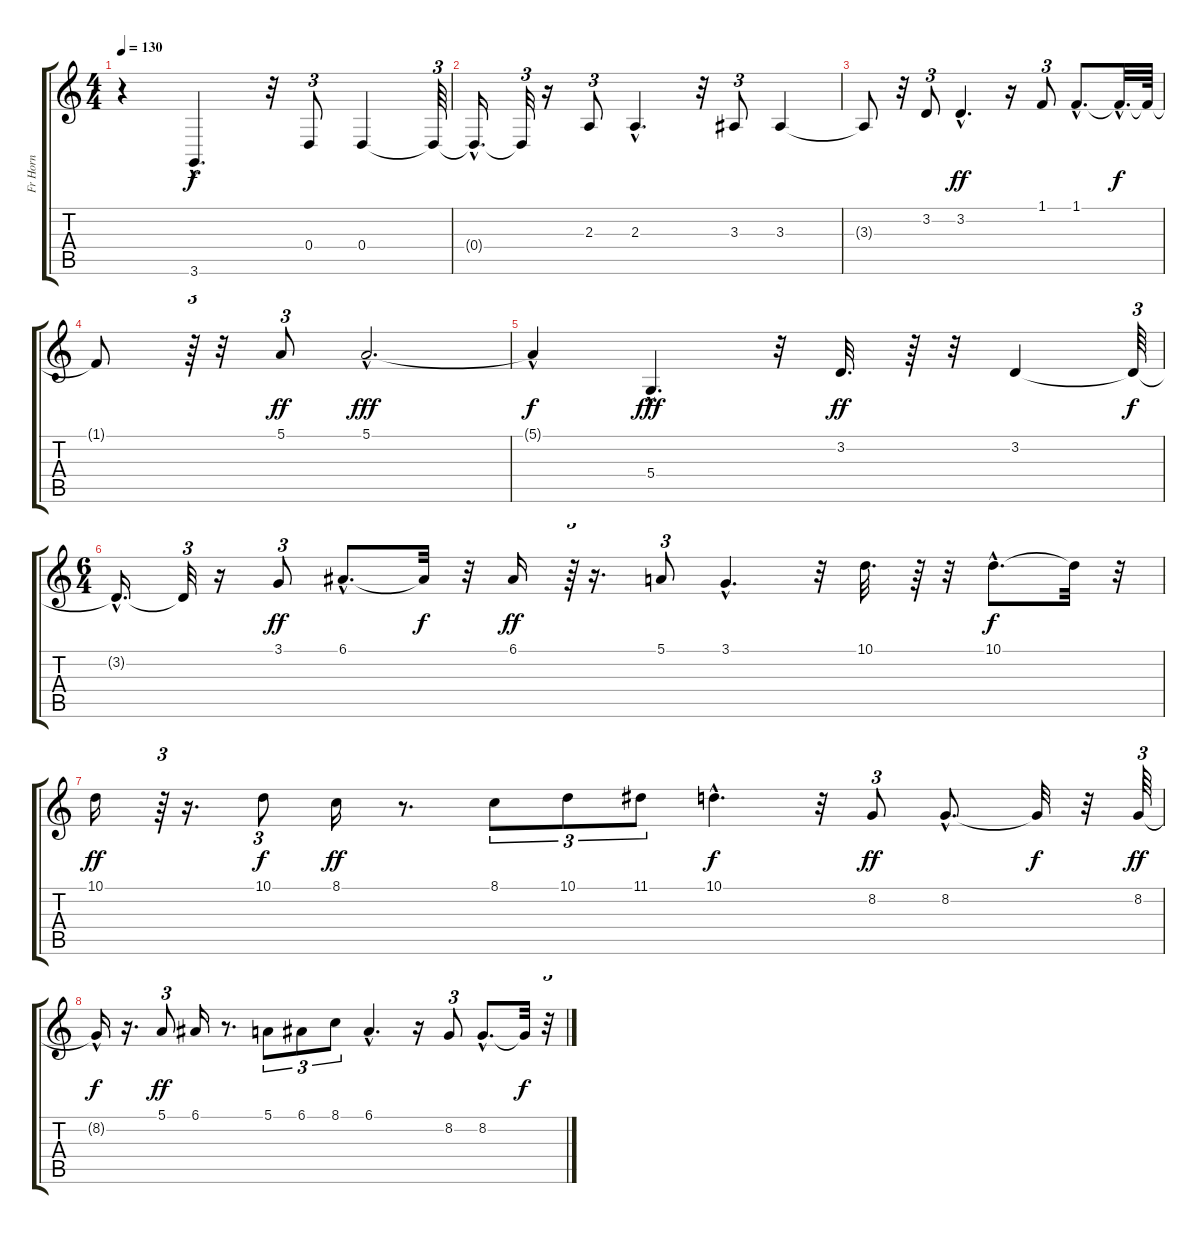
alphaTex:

\track ("Fr Horn" "Fr Horn") {instrument frenchhorn}
\staff {score tabs}
\tuning (E4 B3 G3 D3 A2 E2) {hide}
\ts (4 4)
\tempo 130
\clef g2
\ks c
r.4{dy f instrument frenchhorn} 3.6{hac}.4{d} r.32 0.4.8{tu (3 2)} 0.4.4 0.4{t}.64{tu (3 2)} |
0.4{hac t}.16{d} 0.4{t}.32{tu (3 2)} r.16 2.3.8{tu (3 2)} 2.3{hac}.4{d} r.32 3.3.8{tu (3 2)} 3.3.4 |
3.3{t}.8 r.32 3.2.8{tu (3 2)} 3.2{hac}.4{d dy ff} r.16 1.1.8{tu (3 2)} 1.1{hac}.8{d} 1.1{hac t}.32{d dy f} 1.1{t}.64 |
1.1{t}.8 r.64{tu (3 2)} r.32 5.1.8{tu (3 2) dy ff} 5.1{hac}.2{d dy fff volume 12} |
5.1{hac t}.4{dy f} 5.4{hac}.4{d dy fff volume 16} r.32 3.2.32{d dy ff} r.64 r.32 3.2.4 3.2{t}.64{tu (3 2) dy f} |
\ts (6 4)
3.2{hac t}.16{d} 3.2{t}.32{tu (3 2)} r.16 3.1.8{tu (3 2) dy ff} 6.1{hac}.8{d} 6.1{t}.32{dy f} r.32 6.1.16{dy ff} r.64{tu (3 2)} r.16{d} 5.1.8{tu (3 2)} 3.1{hac}.4{d} r.32 10.1.32{d} r.64 r.32 10.1{hac}.8{d dy f} 10.1{t}.32 r.32 |
10.1.16{dy ff} r.64{tu (3 2)} r.16{d} 10.1.8{tu (3 2) dy f} 8.1.16{dy ff} r.8{d} 8.1.8{tu (3 2)} 10.1.8{tu (3 2)} 11.1.8{tu (3 2)} 10.1{hac}.4{d dy f} r.32 8.2.8{tu (3 2) dy ff} 8.2{hac}.8{d} 8.2{t}.32{dy f} r.32 8.2.64{tu (3 2) dy ff} |
8.2{hac t}.16{dy f} r.16{d} 5.1.8{tu (3 2) dy ff} 6.1.16 r.8{d} 5.1.8{tu (3 2)} 6.1.8{tu (3 2)} 8.1.8{tu (3 2)} 6.1{hac}.4{d} r.16 8.2.8{tu (3 2)} 8.2{hac}.8{d} 8.2{t}.32{dy f} r.32{tu (3 2)}
